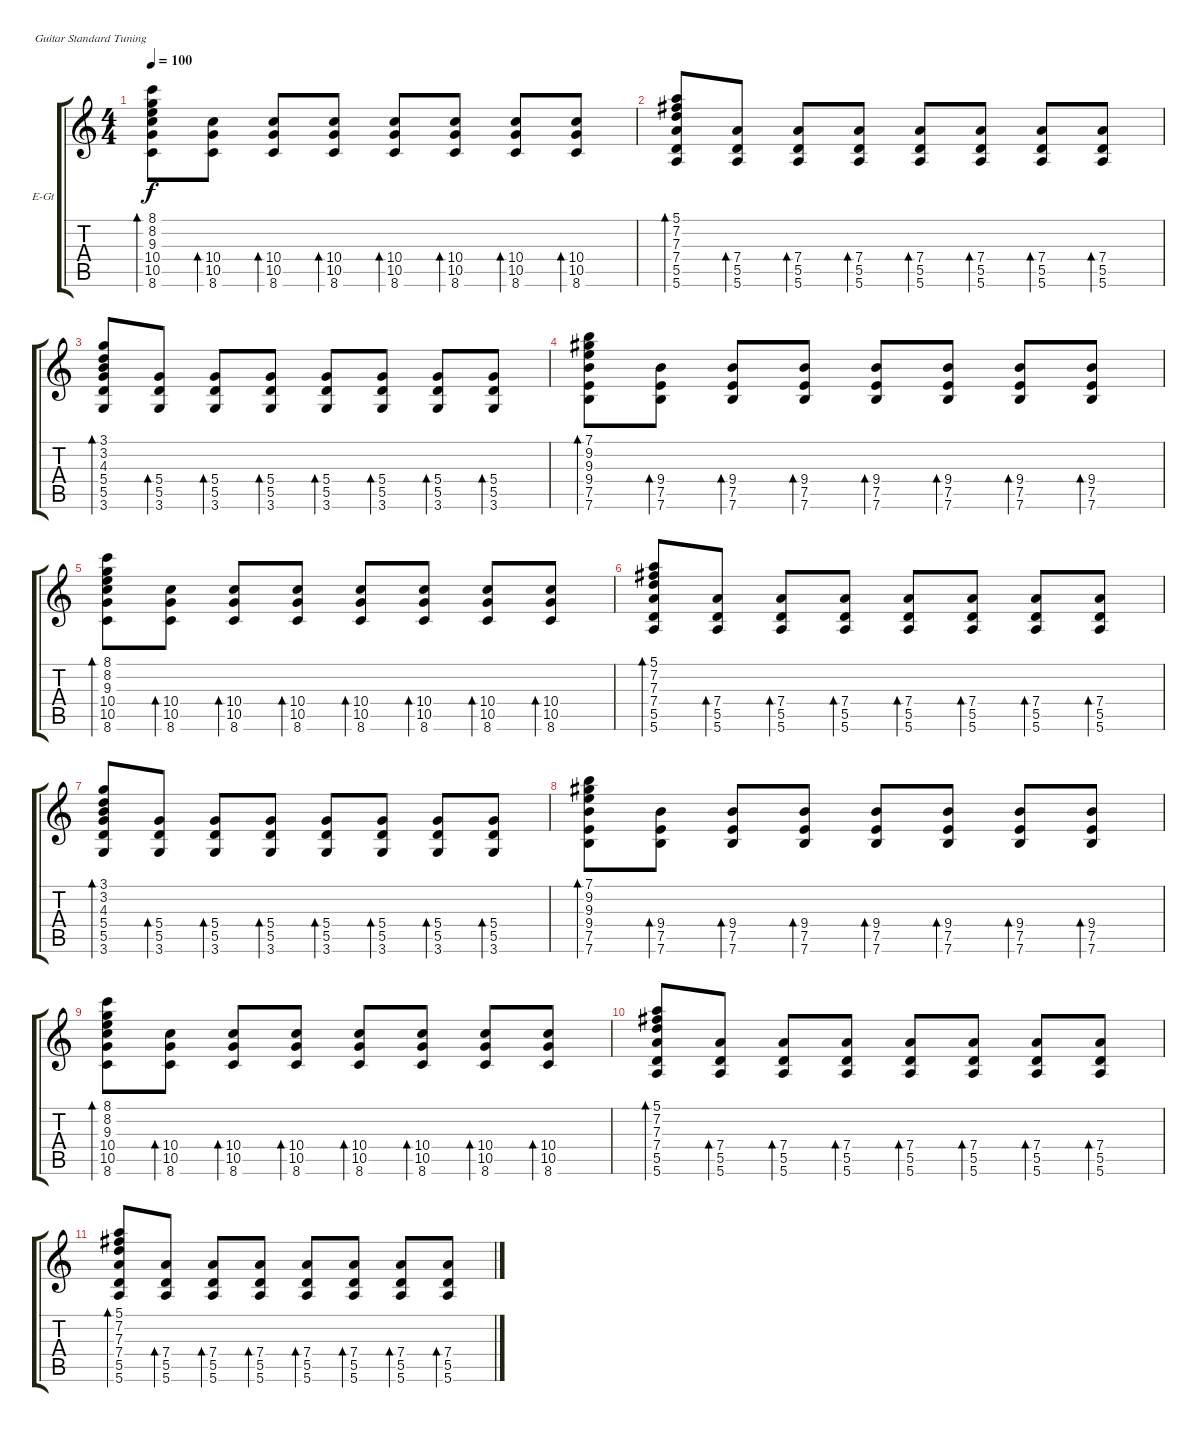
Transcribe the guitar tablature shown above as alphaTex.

\bracketExtendMode groupsimilarinstruments
\firstSystemTrackNameOrientation horizontal
\otherSystemsTrackNameOrientation horizontal
\track ("guitar 2" "E-Gt") {instrument distortionguitar}
\staff {score tabs}
\tuning (E4 B3 G3 D3 A2 E2)
\ts (4 4)
\tempo 100
\clef g2
\ks c
(10.4 10.5 8.6 8.1 8.2 9.3).8{bd 60 dy f} (10.4 10.5 8.6).8{bd 60} (10.4 10.5 8.6).8{bd 60} (10.4 10.5 8.6).8{bd 60} (10.4 10.5 8.6).8{bd 60} (10.4 10.5 8.6).8{bd 60} (10.4 10.5 8.6).8{bd 60} (10.4 10.5 8.6).8{bd 60} |
(7.4 5.5 5.6 7.3 7.2 5.1).8{bd 60} (7.4 5.5 5.6).8{bd 60} (7.4 5.5 5.6).8{bd 60} (7.4 5.5 5.6).8{bd 60} (7.4 5.5 5.6).8{bd 60} (7.4 5.5 5.6).8{bd 60} (7.4 5.5 5.6).8{bd 60} (7.4 5.5 5.6).8{bd 60} |
(5.4 5.5 3.6 3.1 3.2 4.3).8{bd 60} (5.4 5.5 3.6).8{bd 60} (5.4 5.5 3.6).8{bd 60} (5.4 5.5 3.6).8{bd 60} (5.4 5.5 3.6).8{bd 60} (5.4 5.5 3.6).8{bd 60} (5.4 5.5 3.6).8{bd 60} (5.4 5.5 3.6).8{bd 60} |
(9.4 7.5 7.6 9.3 9.2 7.1).8{bd 60} (9.4 7.5 7.6).8{bd 60} (9.4 7.5 7.6).8{bd 60} (9.4 7.5 7.6).8{bd 60} (9.4 7.5 7.6).8{bd 60} (9.4 7.5 7.6).8{bd 60} (9.4 7.5 7.6).8{bd 60} (9.4 7.5 7.6).8{bd 60} |
(10.4 10.5 8.6 8.1 8.2 9.3).8{bd 60} (10.4 10.5 8.6).8{bd 60} (10.4 10.5 8.6).8{bd 60} (10.4 10.5 8.6).8{bd 60} (10.4 10.5 8.6).8{bd 60} (10.4 10.5 8.6).8{bd 60} (10.4 10.5 8.6).8{bd 60} (10.4 10.5 8.6).8{bd 60} |
(7.4 5.5 5.6 7.3 7.2 5.1).8{bd 60} (7.4 5.5 5.6).8{bd 60} (7.4 5.5 5.6).8{bd 60} (7.4 5.5 5.6).8{bd 60} (7.4 5.5 5.6).8{bd 60} (7.4 5.5 5.6).8{bd 60} (7.4 5.5 5.6).8{bd 60} (7.4 5.5 5.6).8{bd 60} |
(5.4 5.5 3.6 3.1 3.2 4.3).8{bd 60} (5.4 5.5 3.6).8{bd 60} (5.4 5.5 3.6).8{bd 60} (5.4 5.5 3.6).8{bd 60} (5.4 5.5 3.6).8{bd 60} (5.4 5.5 3.6).8{bd 60} (5.4 5.5 3.6).8{bd 60} (5.4 5.5 3.6).8{bd 60} |
(9.4 7.5 7.6 9.3 9.2 7.1).8{bd 60} (9.4 7.5 7.6).8{bd 60} (9.4 7.5 7.6).8{bd 60} (9.4 7.5 7.6).8{bd 60} (9.4 7.5 7.6).8{bd 60} (9.4 7.5 7.6).8{bd 60} (9.4 7.5 7.6).8{bd 60} (9.4 7.5 7.6).8{bd 60} |
(10.4 10.5 8.6 8.1 8.2 9.3).8{bd 60} (10.4 10.5 8.6).8{bd 60} (10.4 10.5 8.6).8{bd 60} (10.4 10.5 8.6).8{bd 60} (10.4 10.5 8.6).8{bd 60} (10.4 10.5 8.6).8{bd 60} (10.4 10.5 8.6).8{bd 60} (10.4 10.5 8.6).8{bd 60} |
(7.4 5.5 5.6 7.3 7.2 5.1).8{bd 60} (7.4 5.5 5.6).8{bd 60} (7.4 5.5 5.6).8{bd 60} (7.4 5.5 5.6).8{bd 60} (7.4 5.5 5.6).8{bd 60} (7.4 5.5 5.6).8{bd 60} (7.4 5.5 5.6).8{bd 60} (7.4 5.5 5.6).8{bd 60} |
(7.4 5.5 5.6 5.1 7.2 7.3).8{bd 60} (7.4 5.5 5.6).8{bd 60} (7.4 5.5 5.6).8{bd 60} (7.4 5.5 5.6).8{bd 60} (7.4 5.5 5.6).8{bd 60} (7.4 5.5 5.6).8{bd 60} (7.4 5.5 5.6).8{bd 60} (7.4 5.5 5.6).8{bd 60}
